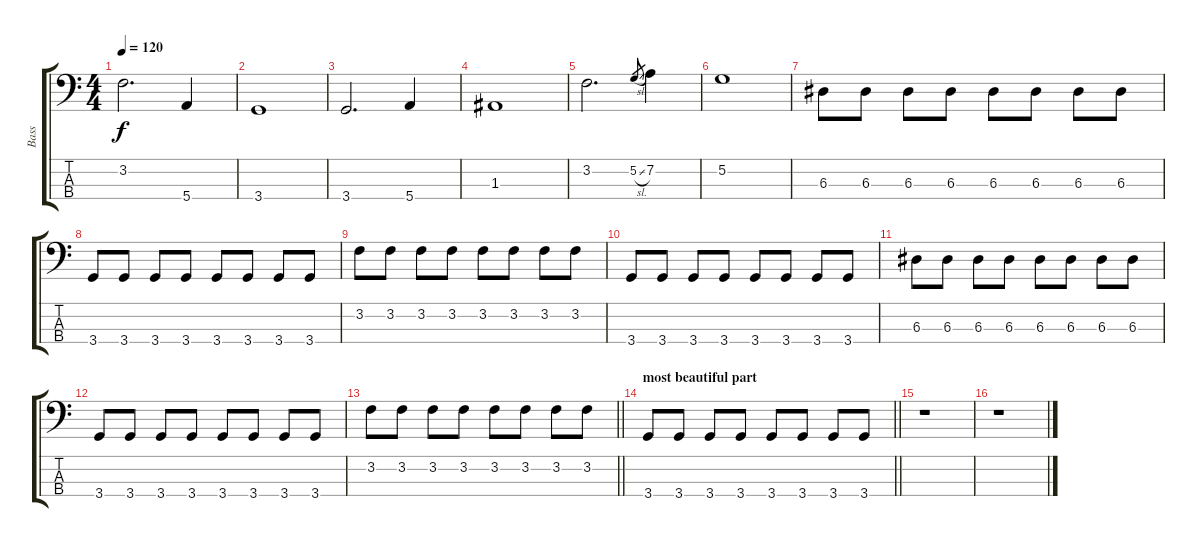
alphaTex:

\track ("Bass" "Bass") {instrument electricbassfinger}
\staff {score tabs}
\tuning (G2 D2 A1 E1) {hide}
\ts (4 4)
\tempo 120
\clef f4
\ks c
3.2.2{d dy f} 5.4.4 |
3.4.1 |
3.4.2{d} 5.4.4 |
1.3.1 |
3.2.2{d} 5.2{sl}.8{gr} 7.2.4 |
5.2.1 |
6.3.8 6.3.8 6.3.8 6.3.8 6.3.8 6.3.8 6.3.8 6.3.8 |
3.4.8 3.4.8 3.4.8 3.4.8 3.4.8 3.4.8 3.4.8 3.4.8 |
3.2.8 3.2.8 3.2.8 3.2.8 3.2.8 3.2.8 3.2.8 3.2.8 |
3.4.8 3.4.8 3.4.8 3.4.8 3.4.8 3.4.8 3.4.8 3.4.8 |
6.3.8 6.3.8 6.3.8 6.3.8 6.3.8 6.3.8 6.3.8 6.3.8 |
3.4.8 3.4.8 3.4.8 3.4.8 3.4.8 3.4.8 3.4.8 3.4.8 |
\barLineRight lightlight
3.2.8 3.2.8 3.2.8 3.2.8 3.2.8 3.2.8 3.2.8 3.2.8 |
\section ("" "most beautiful part")
\barLineRight lightlight
3.4.8 3.4.8 3.4.8 3.4.8 3.4.8 3.4.8 3.4.8 3.4.8 |
r.1 |
r.1
